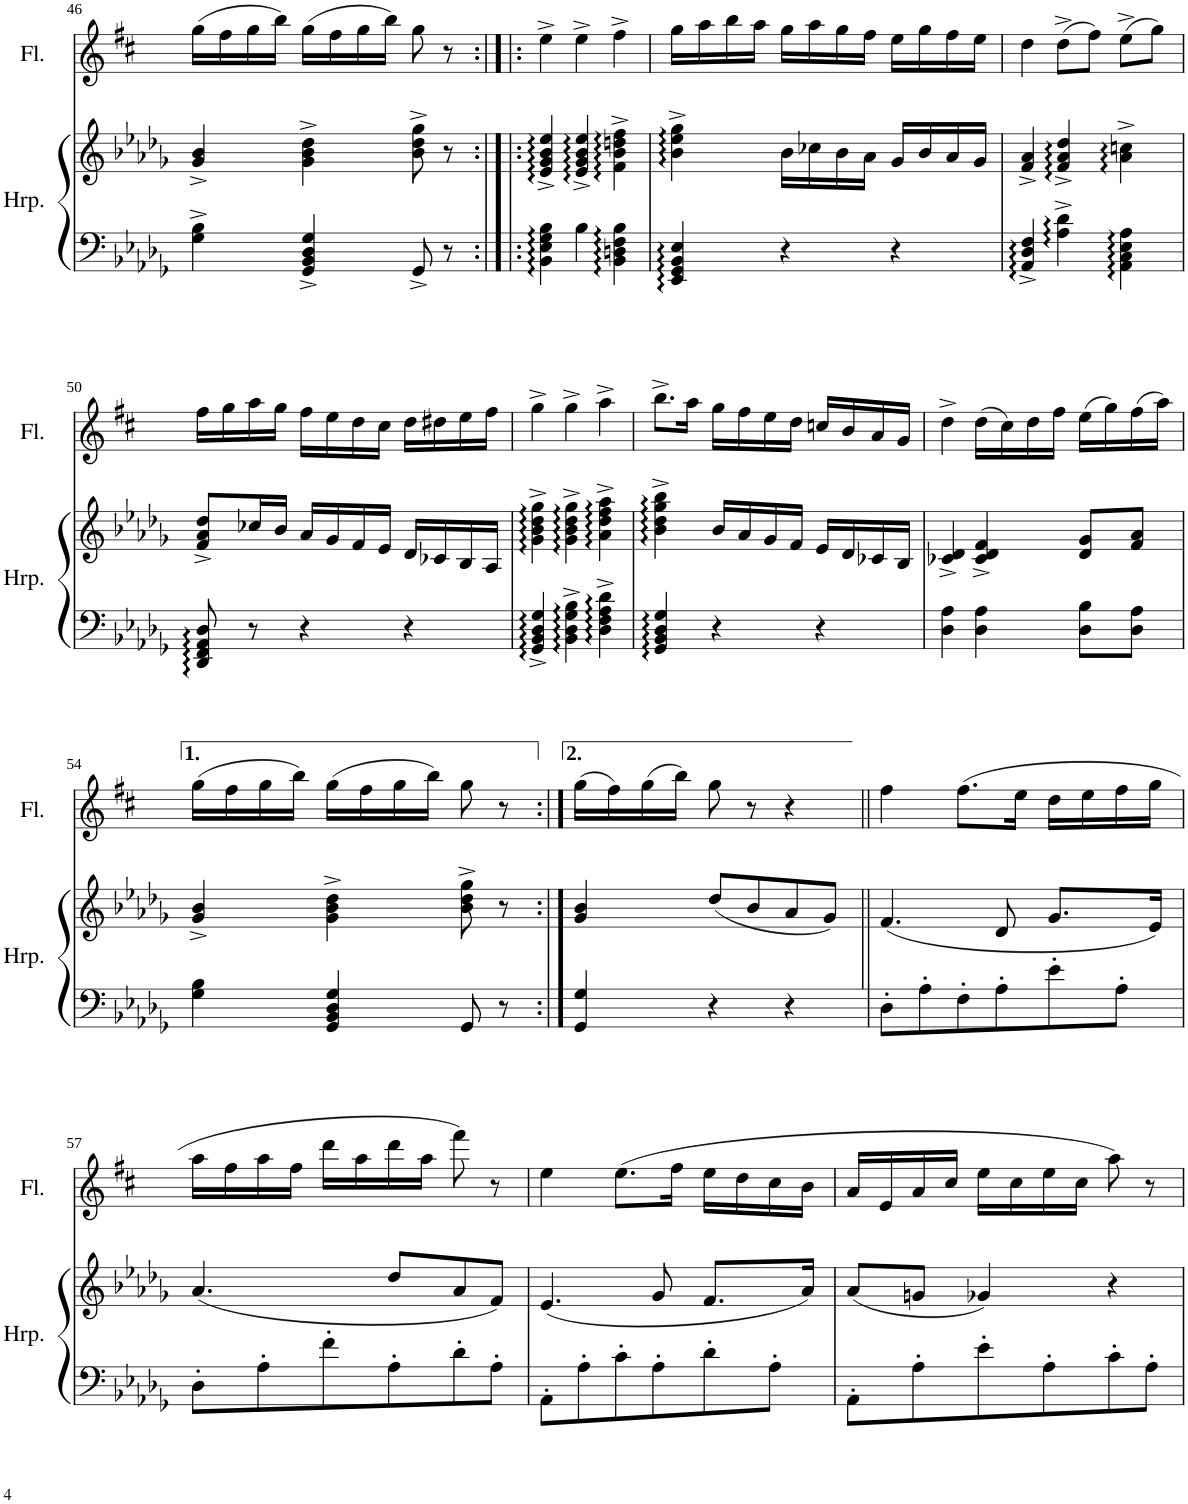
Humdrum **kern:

**kern	**kern	**kern
*part2	*part2	*part1
*staff3	*staff2	*staff1
*I"Harp	*	*I"Flute
*I'Hrp.	*	*I'Fl.
!!LO:PB:g=z
*clefF4	*clefG2	*clefG2
*	*	*Trd0c1
*k[b-e-a-d-g-]	*k[b-e-a-d-g-]	*k[f#c#]
*M3/4	*M3/4	*M3/4
=46	=46	=46
4G-\^ 4B-\^	4g-/^ 4b-/^	(16gg\LL
.	.	16ff#\
.	.	16gg\
.	.	16bb\JJ)
4GG-/^ 4BB-/^ 4D-/^ 4G-/^	4g-\^ 4b-\^ 4dd-\^	(16gg\LL
.	.	16ff#\
.	.	16gg\
.	.	16bb\JJ)
8GG-^/	8b-\^ 8dd-\^ 8gg-\^	8gg\
8r	8r	8r
=47:|!|:	=47:|!|:	=47:|!|:
4BB-\ 4E-\ 4G-\ 4B-\	4e-/^ 4g-/^ 4b-/^ 4ee-/^	4ee^\
4B-\	4e-/^ 4g-/^ 4b-/^ 4ee-/^	4ee^\
4BB-\ 4Dn\ 4F\ 4B-\	4f\^ 4b-\^ 4ddn\^ 4ff\^	4ff#^\
=48	=48	=48
4EE-/ 4GG-/ 4BB-/ 4E-/	4b-\^ 4ee-\^ 4gg-\^	16gg\LL
.	.	16aa\
.	.	16bb\
.	.	16aa\JJ
4r	16b-\LL	16gg\LL
.	16cc-X\	16aa\
.	16b-\	16gg\
.	16a-\JJ	16ff#\JJ
4r	16g-/LL	16ee\LL
.	16b-/	16gg\
.	16a-/	16ff#\
.	16g-/JJ	16ee\JJ
=49	=49	=49
4AA-/^ 4D-/^ 4F/^	4f/^ 4a-/^	4dd\
4A-\^ 4d-\^	4f/^ 4a-/^ 4dd-/^	(8dd^\L
.	.	8ff#\J)
4AA-\ 4C\ 4E-\ 4A-\	4a-\^ 4ccn\^	(8ee^\L
.	.	8gg\J)
!!LO:LB:g=z
=50	=50	=50
8DD-/ 8FF/ 8AA-/ 8D-/	8f/^ 8a-/^ 8dd-/^L	16ff#\LL
.	.	16gg\
8r	16cc-X/L	16aa\
.	16b-/JJ	16gg\JJ
4r	16a-/LL	16ff#\LL
.	16g-/	16ee\
.	16f/	16dd\
.	16e-/JJ	16cc#\JJ
4r	16d-/LL	16dd\LL
.	16c-X/	16dd#X\
.	16B-/	16ee\
.	16A-/JJ	16ff#\JJ
=51	=51	=51
4GG-/^ 4BB-/^ 4D-/^ 4G-/^	4g-\^ 4b-\^ 4dd-\^ 4gg-\^	4gg^\
4BB-\^ 4D-\^ 4G-\^ 4B-\^	4g-\^ 4b-\^ 4dd-\^ 4gg-\^	4gg^\
4D-\^ 4F\^ 4A-\^ 4d-\^	4a-\^ 4dd-\^ 4ff\^ 4aa-\^	4aa^\
=52	=52	=52
4GG-/ 4BB-/ 4D-/ 4G-/	4b-\^ 4dd-\^ 4gg-\^ 4bb-\^	8.bb^\L
.	.	16aa\Jk
4r	16b-/LL	16gg\LL
.	16a-/	16ff#\
.	16g-/	16ee\
.	16f/JJ	16dd\JJ
4r	16e-/LL	16ccn/LL
.	16d-/	16b/
.	16c-X/	16a/
.	16B-/JJ	16g/JJ
=53	=53	=53
4D-\ 4A-\	4c-X/^ 4d-/^	4dd^\
4D-\ 4A-\	4c-/^ 4d-/^ 4f/^	(16dd\LL
.	.	16cc#\)
.	.	16dd\
.	.	16ff#\JJ
8D-\ 8B-\L	8d-/ 8g-/L	(16ee\LL
.	.	16gg\)
8D-\ 8A-\J	8f/ 8a-/J	(16ff#\
.	.	16aa\JJ)
!!LO:LB:g=z
=54	=54	=54
4G-\ 4B-\	4g-/^ 4b-/^	(16gg\LL
.	.	16ff#\
.	.	16gg\
.	.	16bb\JJ)
4GG-/ 4BB-/ 4D-/ 4G-/	4g-\^ 4b-\^ 4dd-\^	(16gg\LL
.	.	16ff#\
.	.	16gg\
.	.	16bb\JJ)
8GG-/	8b-\^ 8dd-\^ 8gg-\^	8gg\
8r	8r	8r
=55:|!	=55:|!	=55:|!
4GG-/ 4G-/	4g-/ 4b-/	(16gg\LL
.	.	16ff#\)
.	.	(16gg\
.	.	16bb\JJ)
4r	(8dd-/L	8gg\
.	8b-/	8r
4r	8a-/	4r
.	8g-/J)	.
=56||	=56||	=56||
8D-'\L	(4.f/	4ff#\
8A-'\	.	.
8F'\	.	(8.ff#\L
8A-'\	8d-/	.
.	.	16ee\Jk
8e-'\	8.g-/L	16dd\LL
.	.	16ee\
8A-'\J	.	16ff#\
.	16e-/Jk)	16gg\JJ
!!LO:LB:g=z
=57	=57	=57
8D-'\L	(4.a-/	16aa\LL
.	.	16ff#\
8A-'\	.	16aa\
.	.	16ff#\JJ
8f'\	.	16ddd\LL
.	.	16aa\
8A-'\	8dd-/L	16ddd\
.	.	16aa\JJ
8d-'\	8a-/	8fff#\)
8A-'\J	8f/J)	8r
=58	=58	=58
8AA-'\L	(4.e-/	4ee\
8A-'\	.	.
8c'\	.	(8.ee\L
8A-'\	8g-/	.
.	.	16ff#\Jk
8d-'\	8.f/L	16ee\LL
.	.	16dd\
8A-'\J	.	16cc#\
.	16a-/Jk)	16b\JJ
=59	=59	=59
8AA-'\L	(8a-/L	16a/LL
.	.	16e/
8A-'\	8gn/J	16a/
.	.	16cc#/JJ
8e-'\	4g-X/)	16ee\LL
.	.	16cc#\
8A-'\	.	16ee\
.	.	16cc#\JJ
8c'\	4r	8aa\)
8A-'\J	.	8r
=	=	=
*-	*-	*-
